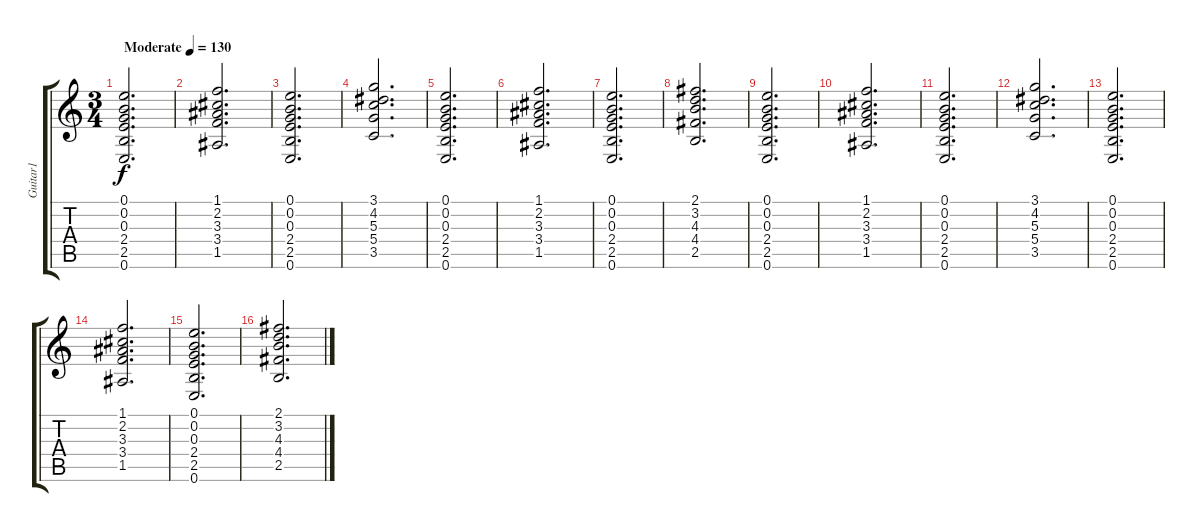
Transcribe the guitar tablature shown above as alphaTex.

\track ("Guitar1" "Guitar1") {instrument distortionguitar}
\staff {score tabs}
\tuning (E4 B3 G3 D3 A2 E2) {hide}
\ts (3 4)
\tempo (130 "Moderate")
\clef g2
\ks c
(0.1 0.2 0.3 2.4 2.5 0.6).2{d dy f instrument distortionguitar} |
(1.1 2.2 3.3 3.4 1.5).2{d} |
(0.1 0.2 0.3 2.4 2.5 0.6).2{d} |
(3.1 4.2 5.3 5.4 3.5).2{d} |
(0.1 0.2 0.3 2.4 2.5 0.6).2{d} |
(1.1 2.2 3.3 3.4 1.5).2{d} |
(0.1 0.2 0.3 2.4 2.5 0.6).2{d} |
(2.1 3.2 4.3 4.4 2.5).2{d} |
(0.1 0.2 0.3 2.4 2.5 0.6).2{d} |
(1.1 2.2 3.3 3.4 1.5).2{d} |
(0.1 0.2 0.3 2.4 2.5 0.6).2{d} |
(3.1 4.2 5.3 5.4 3.5).2{d} |
(0.1 0.2 0.3 2.4 2.5 0.6).2{d} |
(1.1 2.2 3.3 3.4 1.5).2{d} |
(0.1 0.2 0.3 2.4 2.5 0.6).2{d} |
(2.1 3.2 4.3 4.4 2.5).2{d volume 12}
